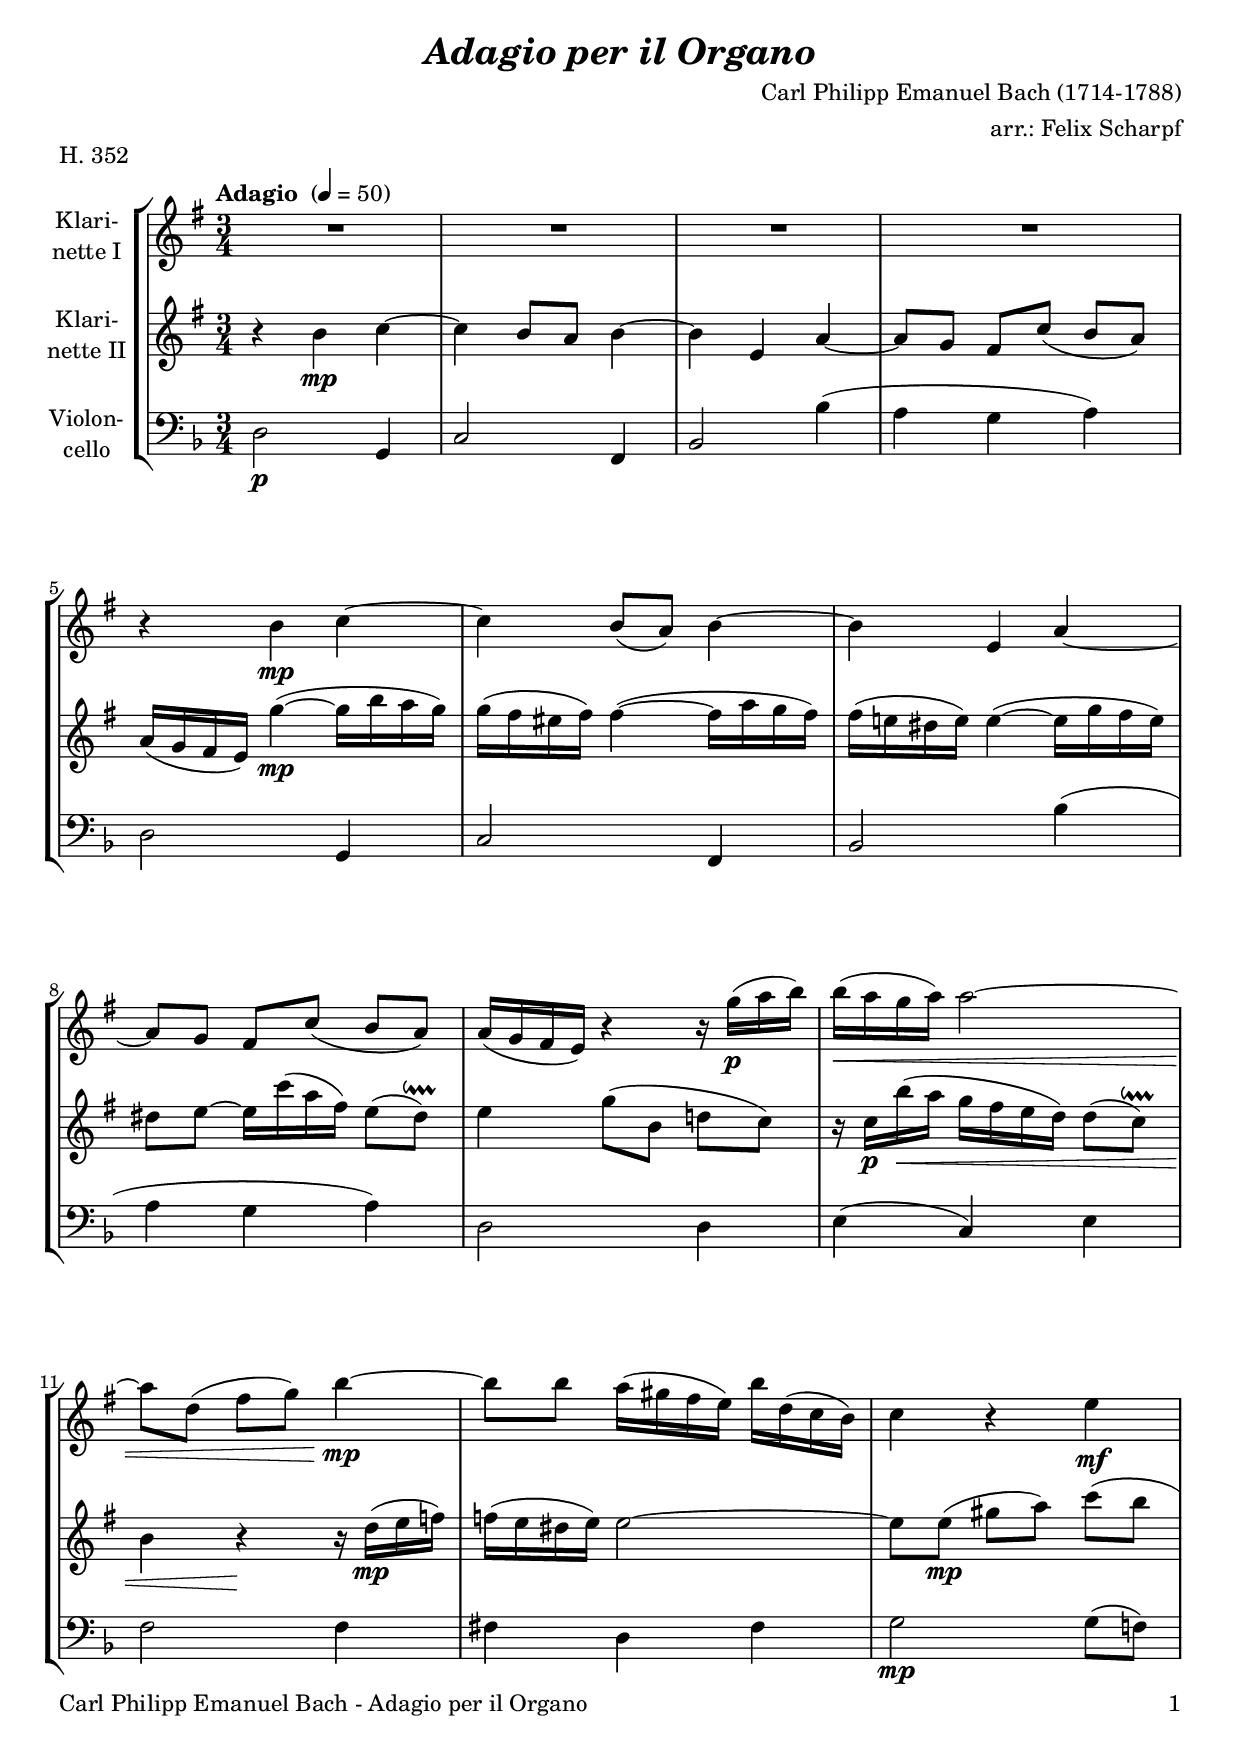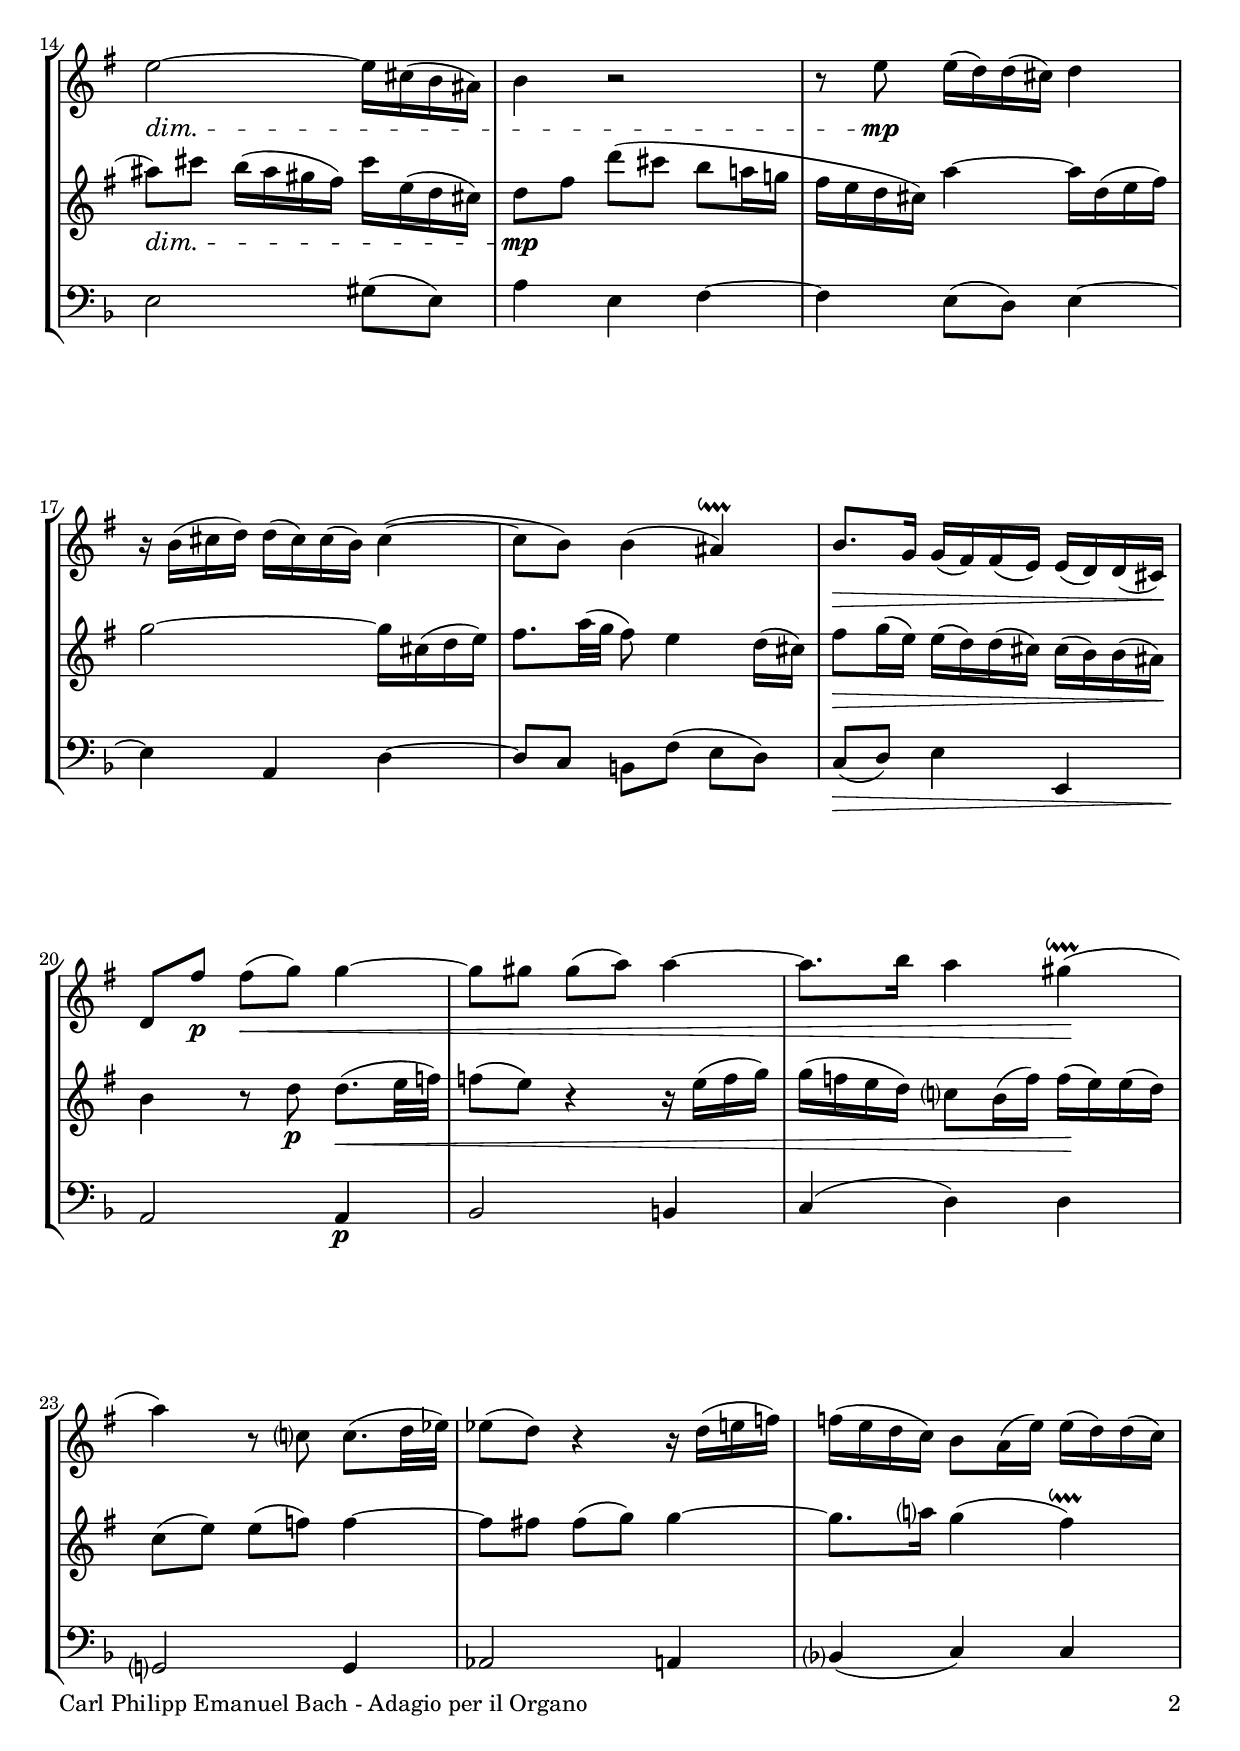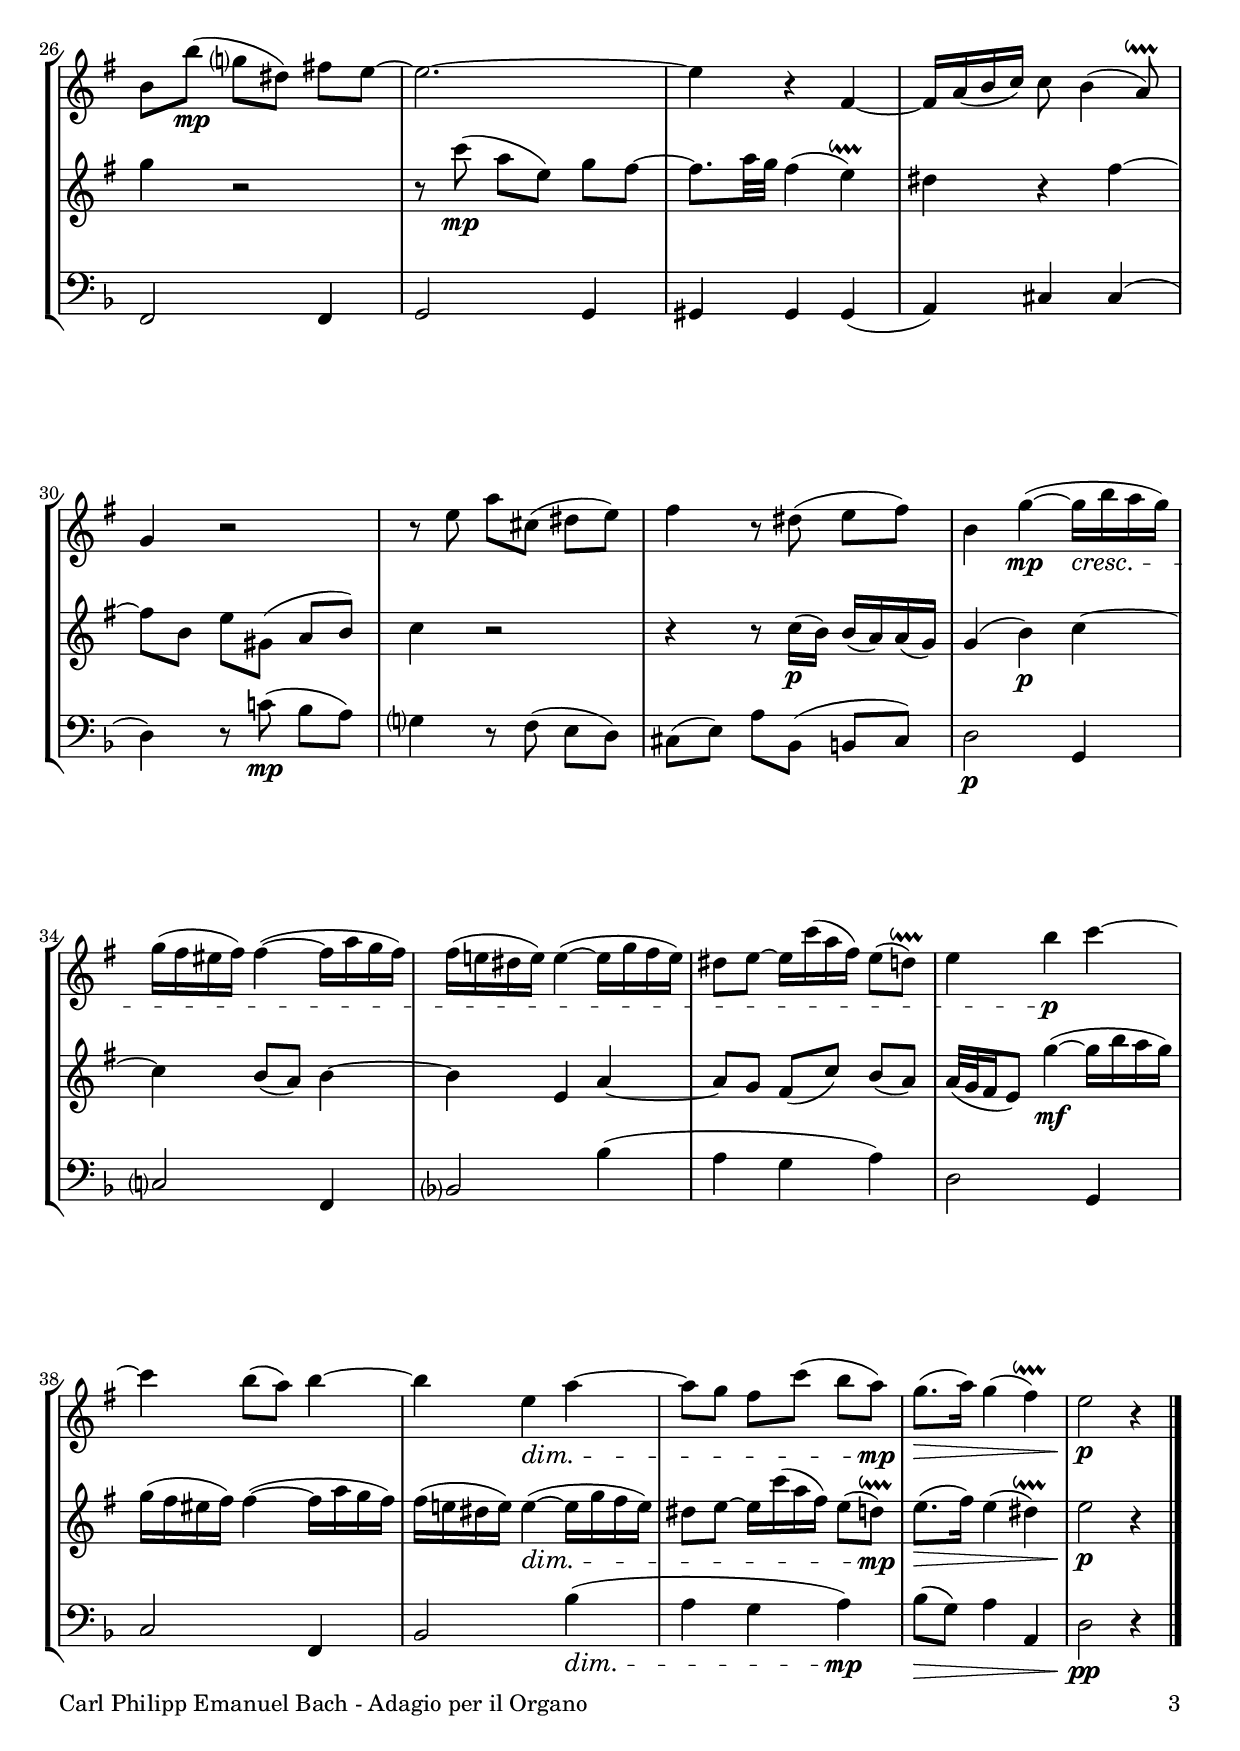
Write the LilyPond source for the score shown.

\version "2.18.2"
\include "deutsch.ly"
  
#(set-global-staff-size 20)

\header {
  title     = \markup \bold \italic "Adagio per il Organo"
  composer  = "Carl Philipp Emanuel Bach (1714-1788)"
  arranger  = "arr.: Felix Scharpf"
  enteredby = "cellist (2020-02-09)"
  piece     = "H. 352"
}

voiceconsts = {
  \key d \minor
  \time 3/4
  \clef "treble"
%  \numericTimeSignature
  \compressFullBarRests
  % Set default beaming for all staves
  \set Timing.beamExceptions = #'()
  \set Timing.baseMoment     = #(ly:make-moment 1 4)
  \set Timing.beatStructure  = #'(1 1 1)
  \tempo "Adagio " 4=50
}

micl = "clarinet"
mifl = "flute"
miob = "oboe"
mifh = "french horn"
misx = "tenor sax"
mist = "string ensemble 1"
%miba = "cello"
miba = "bassoon"
%miba = "pizzicato strings"

va = \relative c'' {
  \voiceconsts

  R2.*4
  r4 a\mp b~
  b a8( g) a4~
  a d, g~
  g8 f e b'( a g)
  g16( f e d) r4 r16 f'(\p g a)
  a(\< g f g) g2~
  g8 c,( e f) a4~\!\mp

  a8 a g16( fis e d) a' c,( b a)
  b4 r d\mf
  d2~\dim d16 h( a gis)
  a4 r2
  r8 d\mp d16( c) c( h) c4
  r16 a( h c) c( h) h( a) h4(~
  h8 a) a4( gis)\downprall

  a8.\> f16 f( e) e( d) d( c) c( h)\!
  c8 e'\p e(\< f) f4~
  f8 fis fis( g) g4~
  g8. a16 g4 fis(\downprall\!
  g) r8 b,? b8.( c32 des)
  des8( c) r4 r16 c( d es)

  es( d c b) a8 g16( d') d( c) c( b)
  a8 a'(\mp f? cis) e! d~
  d2.~
  d4 r e,~
  e16 g( a b) b8 a4( g8)\downprall
  f4 r2
  r8 d' g h,( cis d)

  e4 r8 cis( d e)
  a,4 f'(~\mp f16\cresc a g f)
  f( e dis e) e4(~ e16 g f e)
  e( d! cis d) d4(~ d16 f e d)
  cis8 d~ d16 b'( g e) d8( c)\downprall
  d4 a'\p b~

  b a8( g) a4~
  a d,\dim g~
  g8 f e b'( a g)\mp
  f8.(\> g16) f4( e)\downprall
  d2\!\p r4 \bar "|."
}

vb = \relative c'' {
  \voiceconsts

  r4 a\mp b~
  b a8 g a4~
  a d, g~
  g8 f e b'( a g)
  g16( f e d) f'4(~\mp f16 a g f)
  f( e dis e) e4(~ e16 g f e)
  e( d! cis d) d4(~ d16 f e d)

  cis8 d~ d16 b'( g e) d8( cis)\downprall
  d4 f8( a, c! b)
  r16 b\p a'(\< g f e d c) c8( b)\downprall
  a4 r\! r16 c(\mp d es)
  es( d cis d) d2~
  d8 d(\mp fis g) b( a

  gis)\dim h a16( gis fis e) h' d,( c h)
  c8\mp e c'( h a g!16 f!
  e d c h) g'4~ g16 c,( d e)
  f2~ f16 h,( c d)
  e8. g32( f e8) d4 c16( h)

  e8\> f16( d) d( c) c( h) h( a) a( gis)\!
  a4 r8 c\p c8.(\< d32 es)
  es8( d) r4 r16 d( es f)
  f( es d c) b?8 a16( es') es(\! d) d( c)
  b8( d) d( es) es4~

  es8 e e( f) f4~
  f8. g?16 f4( e)\downprall
  f r2
  r8 b(\mp g d) f e~
  e8. g32 f e4( d)\downprall
  cis r e~
  e8 a, d fis,( g a)
  b4 r2

  r4 r8 b16(\p a) a( g) g( f)
  f4( a)\p b~
  b a8( g) a4~
  a d, g~
  g8 f e( b') a( g)
  g32( f e16 d8) f'4(~\mf f16 a g f)
  f( e dis e) e4(~ e16 g f e)

  e( d! cis d) d4(~\dim d16 f e d)
  cis8 d~ d16 b'( g e) d8( c)\downprall\mp
  d8.(\> e16) d4( cis)\downprall
  d2\!\p r4 \bar "|."
}

vc = \relative c {
  \voiceconsts
  \clef "bass"

  d2\p g,4
  c2 f,4
  b2 b'4(
  a g a)
  d,2 g,4
  c2 f,4
  b2 b'4(
  a g a)
  d,2 d4
  e( c) e
  f2 f4
  fis d fis
  g2\mp g8( f!)
  e2 gis8( e)

  a4 e f~
  f e8( d) e4~
  e a, d~
  d8 c h f'( e d)
  c(\> d) e4 e,
  a2\! a4\p
  b2 h4
  c( d) d
  g,?2 g4
  as2 a4
  b?( c) c
  f,2 f4
  g2 g4

  gis gis gis(
  a) cis cis(
  d) r8 c'!(\mp b a)
  g?4 r8 f( e d)
  cis( e) a b,( h cis)
  d2\p g,4
  c?2 f,4
  b?2 b'4(
  a g a)
  d,2 g,4
  c2 f,4
  b2 b'4(\dim

  a g a)\mp
  b8(\> g) a4 a,
  d2\!\pp r4 \bar "|."
}


music = \new StaffGroup <<
      \new Staff {
	\set Staff.midiInstrument = \micl
	\set Staff.instrumentName = \markup \center-column { "Klari-" "nette I" }
	\transpose d e { \va }
      }

      \new Staff {
	\set Staff.midiInstrument = \micl
	\set Staff.instrumentName = \markup \center-column { "Klari-" "nette II" }
	\transpose d e { \vb }
      }

      \new Staff {
	\set Staff.midiInstrument = \miba
	\set Staff.instrumentName = \markup \center-column { "Violon-" "cello" }
	\transpose d d { \vc }
      }
>>

\book {
   \paper {
    print-page-number = ##t
    print-first-page-number = ##t
    ragged-last-bottom = ##f
    oddHeaderMarkup = \markup \null
    evenHeaderMarkup = \markup \null
    oddFooterMarkup = \markup {
      \fill-line {
        \on-the-fly #print-page-number-check-first
        "Carl Philipp Emanuel Bach - Adagio per il Organo" \fromproperty #'page:page-number-string
      }
    }
    evenFooterMarkup = \oddFooterMarkup
  } \score {
    \music
    \layout {}
  }

  \score {
    \unfoldRepeats \music

    \midi {
      \context {
        \Score
      }
    }
  }
}
